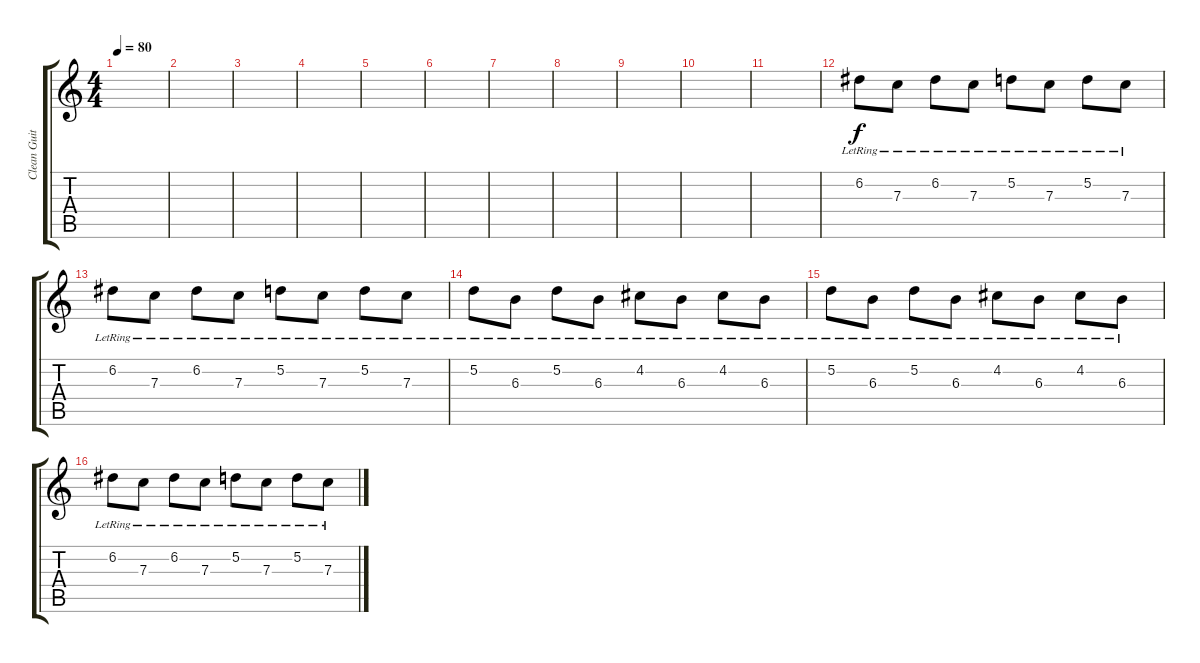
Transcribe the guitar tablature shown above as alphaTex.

\track ("Clean Guitar" "Clean Guit") {instrument electricguitarjazz}
\staff {score tabs}
\tuning (D4 A3 F3 C3 G2 C2) {hide}
\ts (4 4)
\tempo 80
\clef g2
\ks c
|
|
|
|
|
|
|
|
|
|
|
6.2{lr}.8 7.3{lr}.8 6.2{lr}.8 7.3{lr}.8 5.2{lr}.8 7.3{lr}.8 5.2{lr}.8 7.3{lr}.8 |
6.2{lr}.8 7.3{lr}.8 6.2{lr}.8 7.3{lr}.8 5.2{lr}.8 7.3{lr}.8 5.2{lr}.8 7.3{lr}.8 |
5.2{lr}.8 6.3{lr}.8 5.2{lr}.8 6.3{lr}.8 4.2{lr}.8 6.3{lr}.8 4.2{lr}.8 6.3{lr}.8 |
5.2{lr}.8 6.3{lr}.8 5.2{lr}.8 6.3{lr}.8 4.2{lr}.8 6.3{lr}.8 4.2{lr}.8 6.3{lr}.8 |
6.2{lr}.8 7.3{lr}.8 6.2{lr}.8 7.3{lr}.8 5.2{lr}.8 7.3{lr}.8 5.2{lr}.8 7.3{lr}.8
